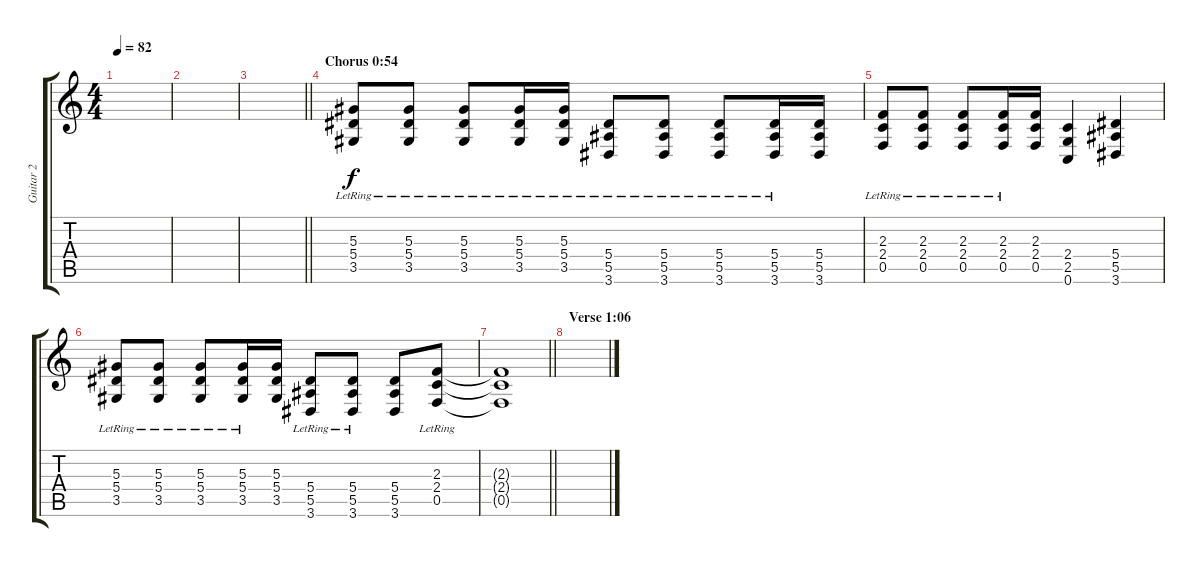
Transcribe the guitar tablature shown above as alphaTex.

\track ("Guitar 2" "Guitar 2") {instrument distortionguitar}
\staff {score tabs}
\tuning (C4 G3 Eb3 Bb2 F2 C2) {hide}
\ts (4 4)
\tempo 82
\clef g2
\ks c
|
|
\barLineRight lightlight
|
\section ("" "Chorus 0:54")
(5.3{lr} 5.4{lr} 3.5{lr}).8 (5.3{lr} 5.4{lr} 3.5{lr}).8 (5.3{lr} 5.4{lr} 3.5{lr}).8 (5.3{lr} 5.4{lr} 3.5{lr}).16 (5.3 5.4 3.5{lr}).16 (5.4{lr} 5.5 3.6{lr}).8 (5.4{lr} 5.5{lr} 3.6{lr}).8 (5.4{lr} 5.5{lr} 3.6{lr}).8 (5.4{lr} 5.5{lr} 3.6{lr}).16 (5.4 5.5 3.6).16 |
(2.3{lr} 2.4{lr} 0.5{lr}).8 (2.3{lr} 2.4{lr} 0.5{lr}).8 (2.3{lr} 2.4{lr} 0.5{lr}).8 (2.3{lr} 2.4{lr} 0.5{lr}).16 (2.3 2.4 0.5).16 (2.4 2.5 0.6).4 (5.4 5.5 3.6).4 |
(5.3{lr} 5.4{lr} 3.5{lr}).8 (5.3{lr} 5.4{lr} 3.5{lr}).8 (5.3{lr} 5.4{lr} 3.5{lr}).8 (5.3{lr} 5.4{lr} 3.5{lr}).16 (5.3 5.4 3.5).16 (5.4{lr} 5.5{lr} 3.6{lr}).8 (5.4{lr} 5.5{lr} 3.6{lr}).8 (5.4 5.5 3.6).8 (2.3{lr} 2.4{lr} 0.5{lr}).8 |
\barLineRight lightlight
(2.3{t} 2.4{t} 0.5{t}).1 |
\section ("" "Verse 1:06")
